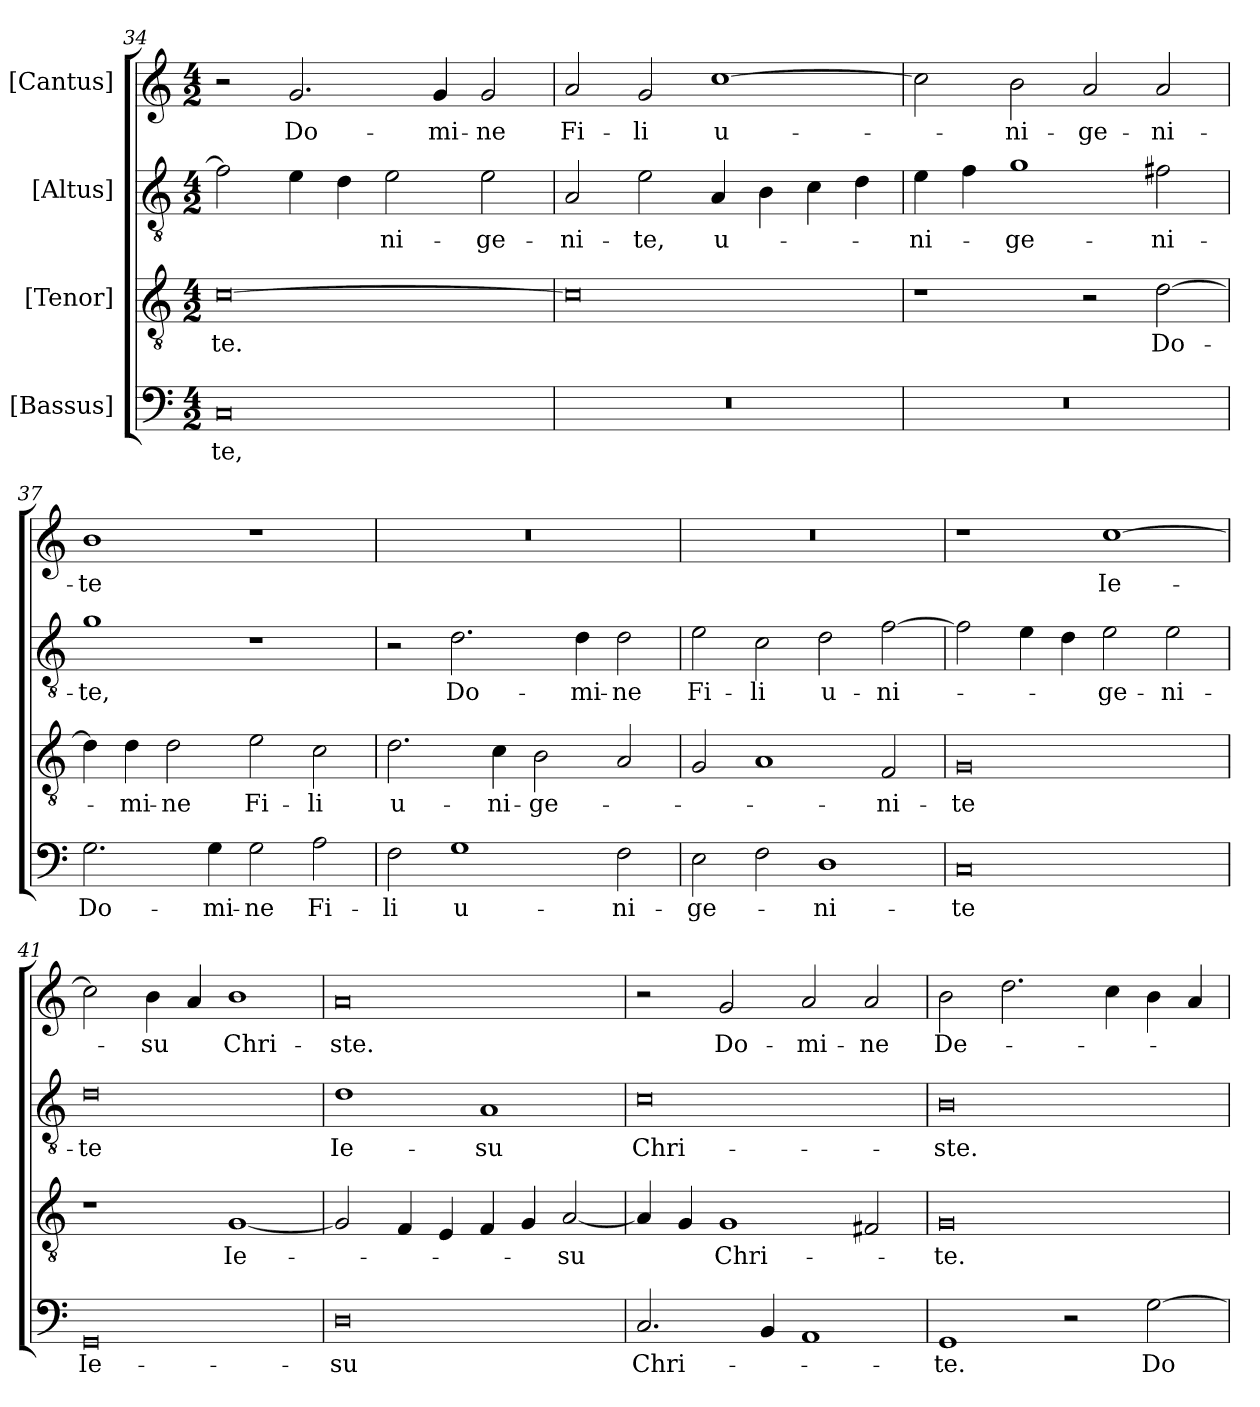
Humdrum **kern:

**kern	**text	**kern	**text	**kern	**text	**kern	**text
*part4	*part4	*part3	*part3	*part2	*part2	*part1	*part1
*staff4	*staff4	*staff3	*staff3	*staff2	*staff2	*staff1	*staff1
*I"[Bassus]	*	*I"[Tenor]	*	*I"[Altus]	*	*I"[Cantus]	*
*clefF4	*	*clefGv2	*	*clefGv2	*	*clefG2	*
*k[]	*	*k[]	*	*k[]	*	*k[]	*
*M4/2	*	*M4/2	*	*M4/2	*	*M4/2	*
=34	=34	=34	=34	=34	=34	=34	=34
0C/	-te,	[0c\	-te.	2f\]	.	2r	.
.	.	.	.	4e\	.	2.g/	Do-
.	.	.	.	4d\	.	.	.
.	.	.	.	2e\	-ni-	.	.
.	.	.	.	.	.	4g/	-mi-
.	.	.	.	2e\	-ge-	2g/	-ne
=35	=35	=35	=35	=35	=35	=35	=35
0r	.	0c\]	.	2A/	-ni-	2a/	Fi-
.	.	.	.	2e\	-te,	2g/	-li
.	.	.	.	4A/	u-	[1cc\	u-
.	.	.	.	4B\	.	.	.
.	.	.	.	4c\	.	.	.
.	.	.	.	4d\	.	.	.
=36	=36	=36	=36	=36	=36	=36	=36
0r	.	1r	.	4e\	-ni-	2cc\]	.
.	.	.	.	4f\	.	.	.
.	.	.	.	1g\	-ge-	2b\	-ni-
.	.	2r	.	.	.	2a/	-ge-
.	.	[2d\	Do-	2f#X\	-ni-	2a/	-ni-
=37	=37	=37	=37	=37	=37	=37	=37
2.G\	Do-	4d\]	.	1g\	-te,	1b\	-te
.	.	4d\	-mi-	.	.	.	.
.	.	2d\	-ne	.	.	.	.
4G\	-mi-	.	.	.	.	.	.
2G\	-ne	2e\	Fi-	1r	.	1r	.
2A\	Fi-	2c\	-li	.	.	.	.
=38	=38	=38	=38	=38	=38	=38	=38
2F\	-li	2.d\	u-	2r	.	0r	.
1G\	u-	.	.	2.d\	Do-	.	.
.	.	4c\	-ni-	.	.	.	.
.	.	2B\	-ge-	.	.	.	.
.	.	.	.	4d\	-mi-	.	.
2F\	-ni-	2A/	.	2d\	-ne	.	.
=39	=39	=39	=39	=39	=39	=39	=39
2E\	-ge-	2G/	.	2e\	Fi-	0r	.
2F\	.	1A/	.	2c\	-li	.	.
1D\	-ni-	.	.	2d\	u-	.	.
.	.	2F/	-ni-	[2f\	-ni-	.	.
=40	=40	=40	=40	=40	=40	=40	=40
0C/	-te	0G/	-te	2f\]	.	1r	.
.	.	.	.	4e\	.	.	.
.	.	.	.	4d\	.	.	.
.	.	.	.	2e\	-ge-	[1cc\	Ie-
.	.	.	.	2e\	-ni-	.	.
=41	=41	=41	=41	=41	=41	=41	=41
0GG/	Ie-	1r	.	0d\	-te	2cc\]	.
.	.	.	.	.	.	4b\	-su
.	.	.	.	.	.	4a/	.
.	.	[1G/	Ie-	.	.	1b\	Chri-
=42	=42	=42	=42	=42	=42	=42	=42
0D\	-su	2G/]	.	1d\	Ie-	0a/	-ste.
.	.	4F/	.	.	.	.	.
.	.	4E/	.	.	.	.	.
.	.	4F/	.	1A/	-su	.	.
.	.	4G/	.	.	.	.	.
.	.	[2A/	-su	.	.	.	.
=43	=43	=43	=43	=43	=43	=43	=43
2.C/	Chri-	4A/]	.	0c\	Chri-	2r	.
.	.	4G/	.	.	.	.	.
.	.	1G/	Chri-	.	.	2g/	Do-
4BB/	.	.	.	.	.	.	.
1AA/	.	.	.	.	.	2a/	-mi-
.	.	2F#X/	.	.	.	2a/	-ne
=44	=44	=44	=44	=44	=44	=44	=44
1GG/	-te.	0G/	-te.	0B\	-ste.	2b\	De-
.	.	.	.	.	.	2.dd\	.
2r	.	.	.	.	.	.	.
.	.	.	.	.	.	4cc\	.
[2G\	Do-	.	.	.	.	4b\	.
.	.	.	.	.	.	4a/	.
=	=	=	=	=	=	=	=
*-	*-	*-	*-	*-	*-	*-	*-
